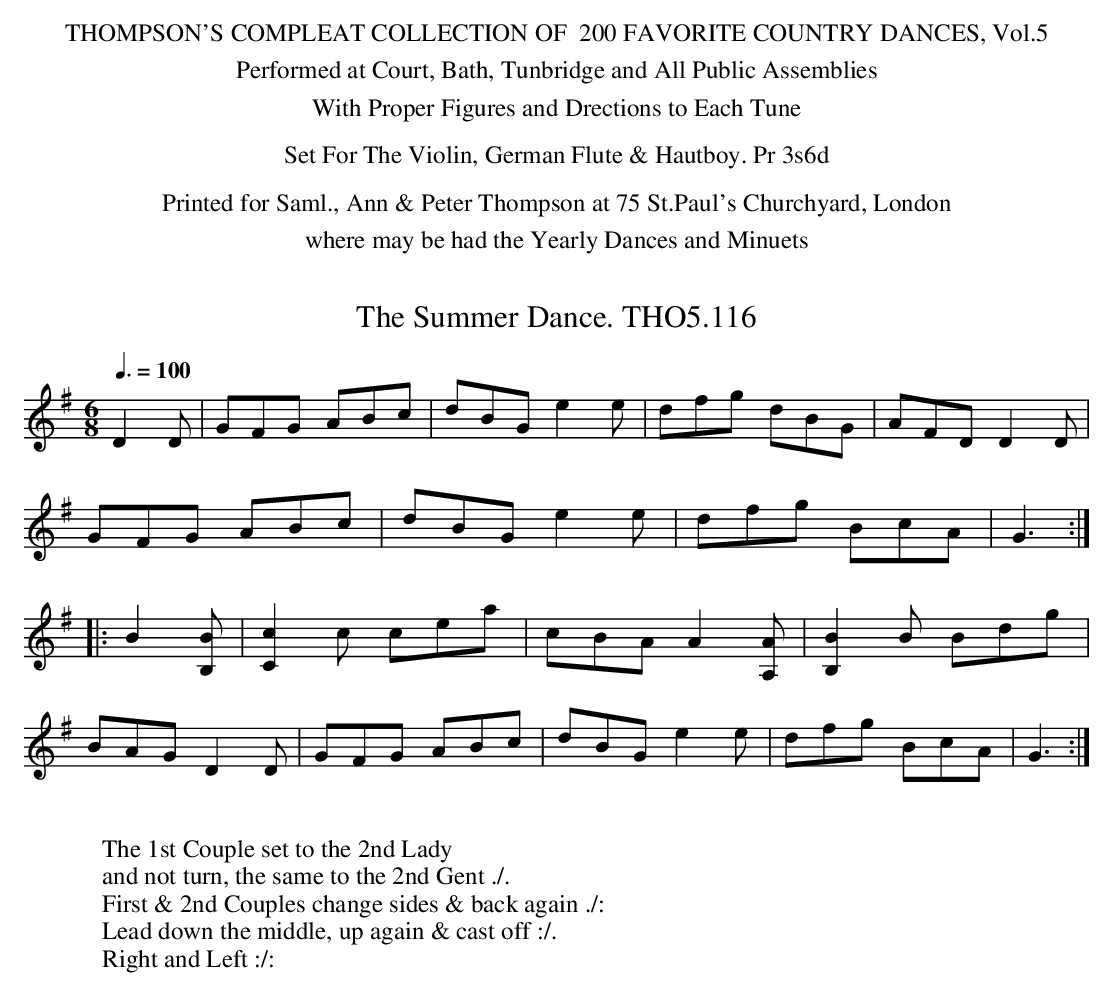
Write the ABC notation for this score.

X:1
T:Summer Dance. THO5.116, The
M:6/8
L:1/8
Q:3/8=100
K:G
D2D|GFG ABc|dBG e2e|dfg dBG|AFD D2D|
GFG ABc|dBG e2e|dfg BcA|G3:|
|:B2 [BB,]|[c2C2]c cea|cBA A2[AA,]|[B2B,2]B Bdg|
BAG D2D|GFG ABc|dBG e2e|dfg BcA|G3:|
W:
W:The 1st Couple set to the 2nd Lady
W:and not turn, the same to the 2nd Gent ./.
W:First & 2nd Couples change sides & back again ./:
W:Lead down the middle, up again & cast off :/.
W:Right and Left :/:
